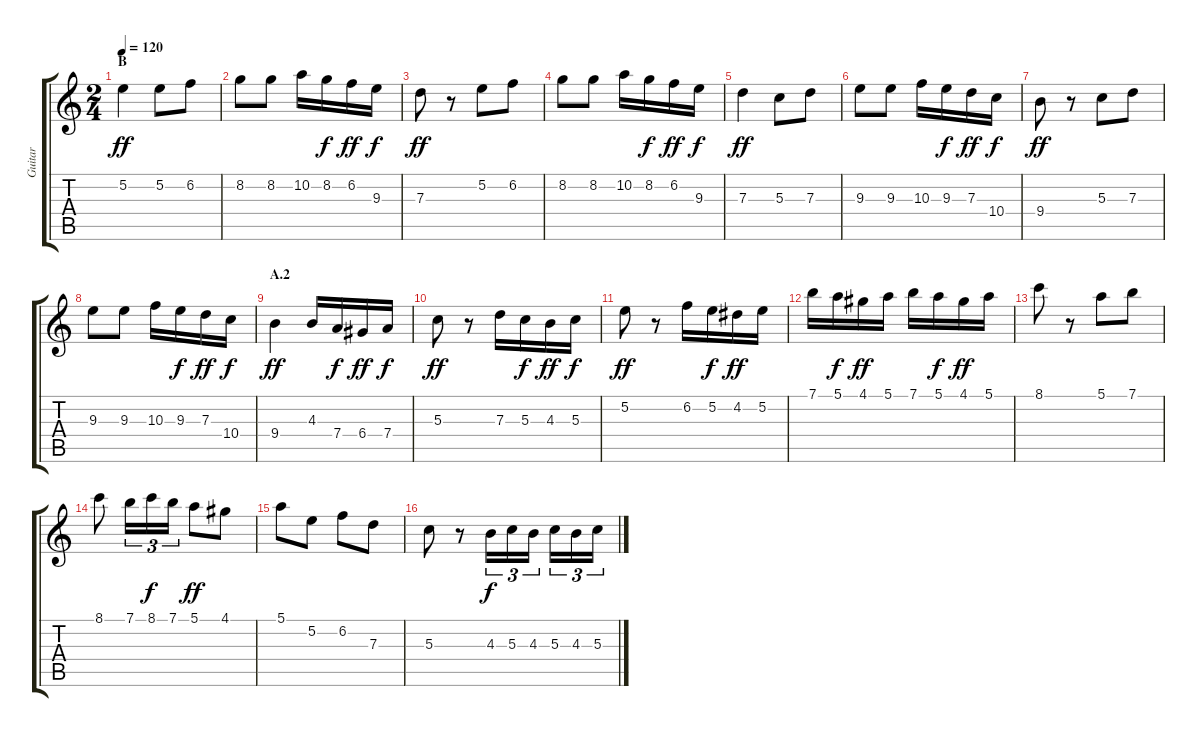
\track ("Guitar" "Guitar") {instrument distortionguitar}
\staff {score tabs}
\tuning (E4 B3 G3 D3 A2 E2) {hide}
\ts (2 4)
\section ("" "B")
\tempo 120
\clef g2
\ks c
5.2.4{dy ff} 5.2.8 6.2.8 |
8.2.8 8.2.8 10.2.16 8.2.16{dy f} 6.2.16{dy ff} 9.3.16{dy f} |
7.3.8{dy ff} r.8 5.2.8 6.2.8 |
8.2.8 8.2.8 10.2.16 8.2.16{dy f} 6.2.16{dy ff} 9.3.16{dy f} |
7.3.4{dy ff} 5.3.8 7.3.8 |
9.3.8 9.3.8 10.3.16 9.3.16{dy f} 7.3.16{dy ff} 10.4.16{dy f} |
9.4.8{dy ff} r.8 5.3.8 7.3.8 |
9.3.8 9.3.8 10.3.16 9.3.16{dy f} 7.3.16{dy ff} 10.4.16{dy f} |
\section ("" "A.2")
9.4.4{dy ff} 4.3.16 7.4.16{dy f} 6.4.16{dy ff} 7.4.16{dy f} |
5.3.8{dy ff} r.8 7.3.16 5.3.16{dy f} 4.3.16{dy ff} 5.3.16{dy f} |
5.2.8{dy ff} r.8 6.2.16 5.2.16{dy f} 4.2.16{dy ff} 5.2.16 |
7.1.16 5.1.16{dy f} 4.1.16{dy ff} 5.1.16 7.1.16 5.1.16{dy f} 4.1.16{dy ff} 5.1.16 |
8.1.8 r.8 5.1.8 7.1.8 |
8.1.8 7.1.16{tu (3 2)} 8.1.16{tu (3 2) dy f} 7.1.16{tu (3 2)} 5.1.8{dy ff} 4.1.8 |
5.1.8 5.2.8 6.2.8 7.3.8 |
5.3.8 r.8 4.3.16{tu (3 2) dy f} 5.3.16{tu (3 2)} 4.3.16{tu (3 2)} 5.3.16{tu (3 2)} 4.3.16{tu (3 2)} 5.3.16{tu (3 2)}
